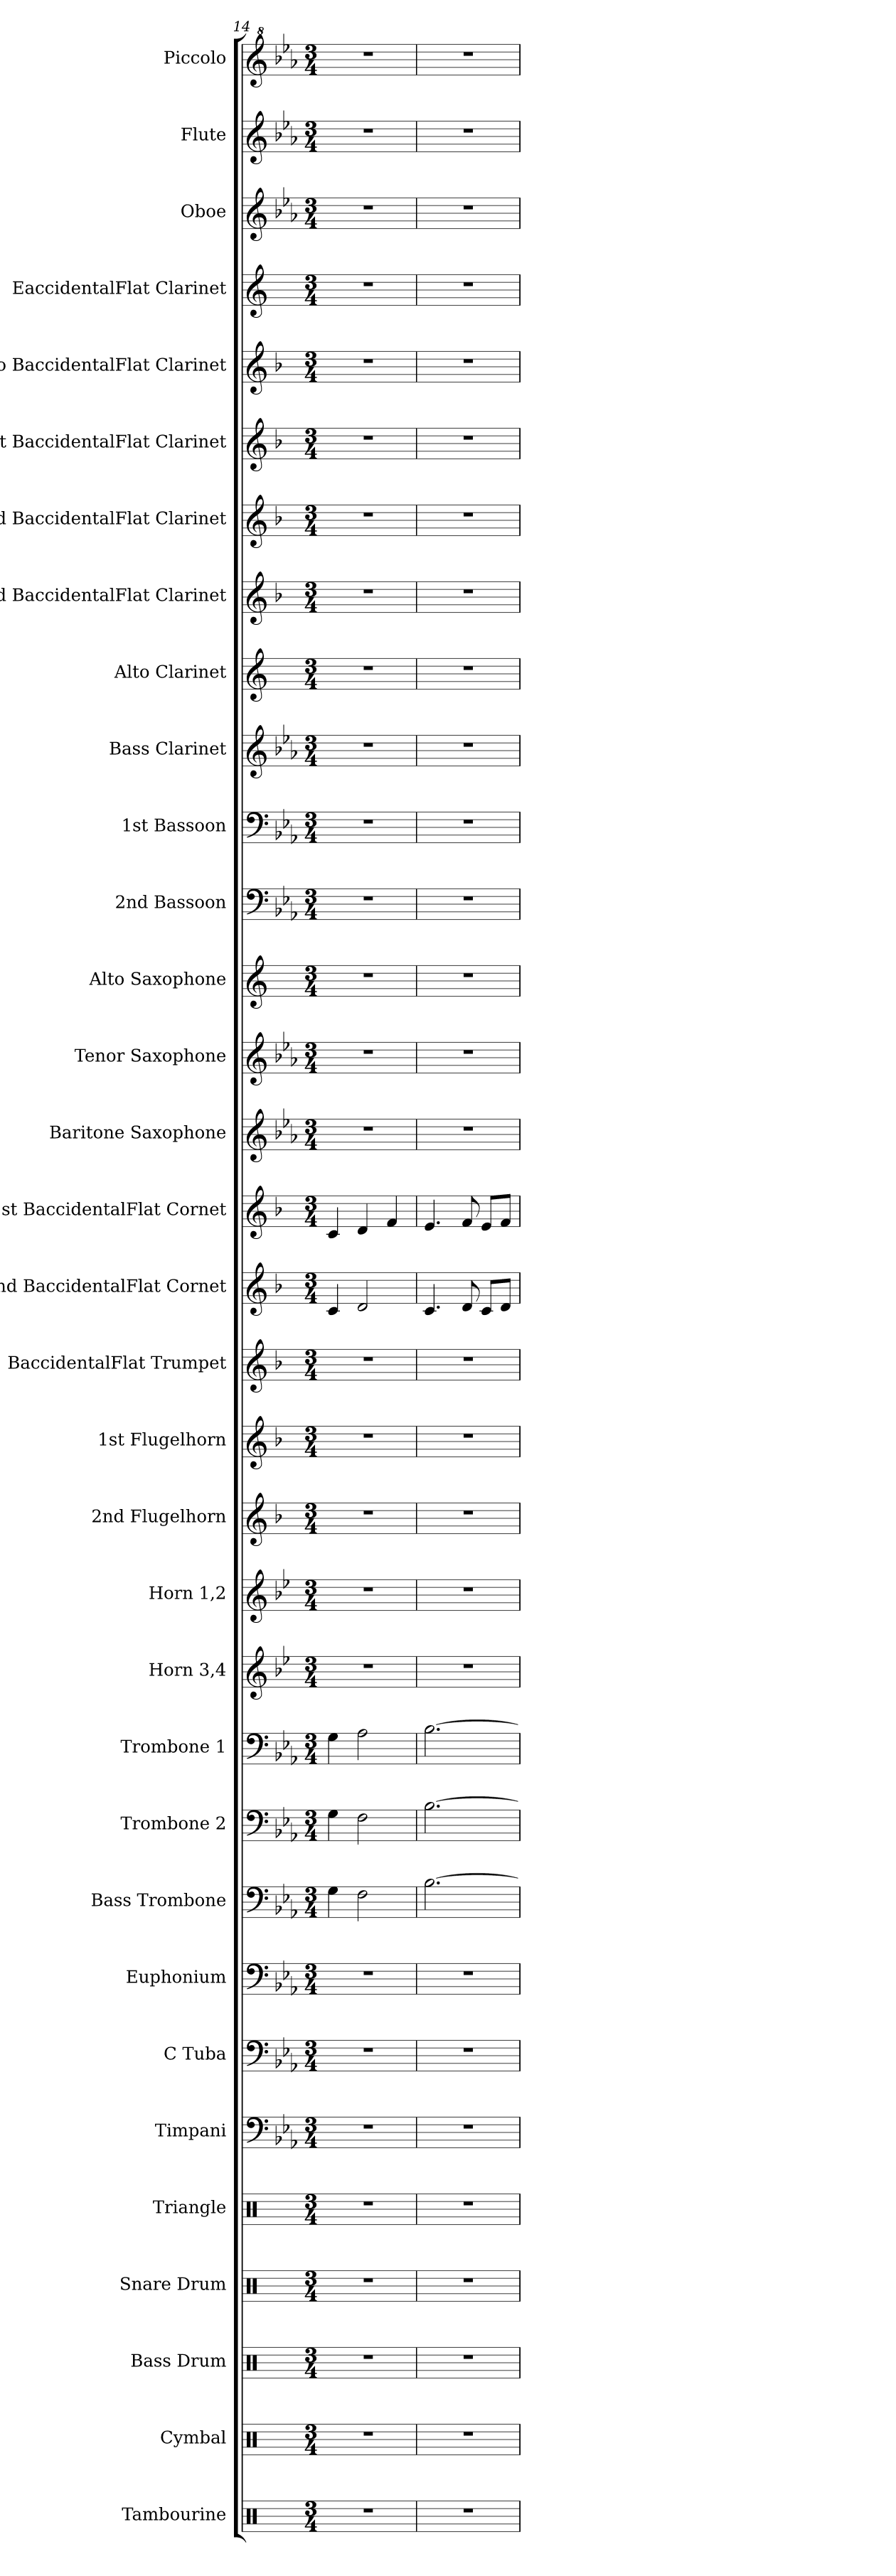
**kern	**kern	**kern	**kern	**kern	**kern	**kern	**kern	**kern	**kern	**kern	**kern	**kern	**kern	**kern	**kern	**kern	**kern	**kern	**kern	**kern	**kern	**kern	**kern	**kern	**kern	**kern	**kern	**kern	**kern	**kern	**kern	**kern
*part33	*part32	*part31	*part30	*part29	*part28	*part27	*part26	*part25	*part24	*part23	*part22	*part21	*part20	*part19	*part18	*part17	*part16	*part15	*part14	*part13	*part12	*part11	*part10	*part9	*part8	*part7	*part6	*part5	*part4	*part3	*part2	*part1
*staff33	*staff32	*staff31	*staff30	*staff29	*staff28	*staff27	*staff26	*staff25	*staff24	*staff23	*staff22	*staff21	*staff20	*staff19	*staff18	*staff17	*staff16	*staff15	*staff14	*staff13	*staff12	*staff11	*staff10	*staff9	*staff8	*staff7	*staff6	*staff5	*staff4	*staff3	*staff2	*staff1
*I"Tambourine	*I"Cymbal	*I"Bass Drum	*I"Snare Drum	*I"Triangle	*I"Timpani	*I"C Tuba	*I"Euphonium	*I"Bass Trombone	*I"Trombone 2	*I"Trombone 1	*I"Horn 3,4	*I"Horn 1,2	*I"2nd Flugelhorn	*I"1st Flugelhorn	*I"BaccidentalFlat Trumpet	*I"2nd BaccidentalFlat Cornet	*I"1st BaccidentalFlat Cornet	*I"Baritone Saxophone	*I"Tenor Saxophone	*I"Alto Saxophone	*I"2nd Bassoon	*I"1st Bassoon	*I"Bass Clarinet	*I"Alto Clarinet	*I"3rd BaccidentalFlat Clarinet	*I"2nd BaccidentalFlat Clarinet	*I"1st BaccidentalFlat Clarinet	*I"Solo BaccidentalFlat Clarinet	*I"EaccidentalFlat Clarinet	*I"Oboe	*I"Flute	*I"Piccolo
*I'Tamb.	*I'Cym.	*I'B. Dr.	*I'Sn. Dr.	*I'Trgl.	*I'Timp.	*I'C Tu.	*I'Eu.	*I'B. Trb.	*I'Trb. 2	*I'Trb. 1	*I'Hn. 3,4	*I'Hn. 1,2	*I'2nd Flghn.	*I'1st Flghn.	*I'BaccidentalFlat Tpt.	*I'2nd BaccidentalFlat Cnt.	*I'1st BaccidentalFlat Cnt.	*I'Bar. Sax.	*I'T. Sax.	*I'A. Sax.	*I'2nd Bsn.	*I'1st Bsn.	*I'B. Cl.	*I'A. Cl.	*I'3rd BaccidentalFlat Cl.	*I'2nd BaccidentalFlat Cl.	*I'1st BaccidentalFlat Cl.	*I'Solo BaccidentalFlat Cl.	*I'EaccidentalFlat Cl.	*I'Ob.	*I'Fl.	*I'Picc.
*clefX	*clefX	*clefX	*clefX	*clefX	*clefF4	*clefF4	*clefF4	*clefF4	*clefF4	*clefF4	*clefG2	*clefG2	*clefG2	*clefG2	*clefG2	*clefG2	*clefG2	*clefG2	*clefG2	*clefG2	*clefF4	*clefF4	*clefG2	*clefG2	*clefG2	*clefG2	*clefG2	*clefG2	*clefG2	*clefG2	*clefG2	*clefG^2
*	*	*	*	*	*	*	*	*	*	*	*ITrd4c7	*ITrd4c7	*ITrd1c2	*ITrd1c2	*ITrd1c2	*ITrd1c2	*ITrd1c2	*ITrd12c21	*ITrd8c14	*ITrd5c9	*	*	*ITrd8c14	*ITrd5c9	*ITrd1c2	*ITrd1c2	*ITrd1c2	*ITrd1c2	*ITrd-2c-3	*	*	*ITrd-7c-12
*k[]	*k[]	*k[]	*k[]	*k[]	*k[b-e-a-]	*k[b-e-a-]	*k[b-e-a-]	*k[b-e-a-]	*k[b-e-a-]	*k[b-e-a-]	*k[b-e-a-]	*k[b-e-a-]	*k[b-e-a-]	*k[b-e-a-]	*k[b-e-a-]	*k[b-e-a-]	*k[b-e-a-]	*k[b-e-a-]	*k[b-e-a-]	*k[b-e-a-]	*k[b-e-a-]	*k[b-e-a-]	*k[b-e-a-]	*k[b-e-a-]	*k[b-e-a-]	*k[b-e-a-]	*k[b-e-a-]	*k[b-e-a-]	*k[b-e-a-]	*k[b-e-a-]	*k[b-e-a-]	*k[b-e-a-]
*M3/4	*M3/4	*M3/4	*M3/4	*M3/4	*M3/4	*M3/4	*M3/4	*M3/4	*M3/4	*M3/4	*M3/4	*M3/4	*M3/4	*M3/4	*M3/4	*M3/4	*M3/4	*M3/4	*M3/4	*M3/4	*M3/4	*M3/4	*M3/4	*M3/4	*M3/4	*M3/4	*M3/4	*M3/4	*M3/4	*M3/4	*M3/4	*M3/4
=14	=14	=14	=14	=14	=14	=14	=14	=14	=14	=14	=14	=14	=14	=14	=14	=14	=14	=14	=14	=14	=14	=14	=14	=14	=14	=14	=14	=14	=14	=14	=14	=14
2.r	2.r	2.r	2.r	2.r	2.r	2.r	2.r	4G\	4G\	4G\	2.r	2.r	2.r	2.r	2.r	4B-/	4B-/	2.r	2.r	2.r	2.r	2.r	2.r	2.r	2.r	2.r	2.r	2.r	2.r	2.r	2.r	2.r
.	.	.	.	.	.	.	.	2F\	2F\	2A-\	.	.	.	.	.	2c/	4c/	.	.	.	.	.	.	.	.	.	.	.	.	.	.	.
.	.	.	.	.	.	.	.	.	.	.	.	.	.	.	.	.	4e-/	.	.	.	.	.	.	.	.	.	.	.	.	.	.	.
=15	=15	=15	=15	=15	=15	=15	=15	=15	=15	=15	=15	=15	=15	=15	=15	=15	=15	=15	=15	=15	=15	=15	=15	=15	=15	=15	=15	=15	=15	=15	=15	=15
2.r	2.r	2.r	2.r	2.r	2.r	2.r	2.r	[2.B-\	[2.B-\	[2.B-\	2.r	2.r	2.r	2.r	2.r	4.B-/	4.d/	2.r	2.r	2.r	2.r	2.r	2.r	2.r	2.r	2.r	2.r	2.r	2.r	2.r	2.r	2.r
.	.	.	.	.	.	.	.	.	.	.	.	.	.	.	.	8c/	8e-/	.	.	.	.	.	.	.	.	.	.	.	.	.	.	.
.	.	.	.	.	.	.	.	.	.	.	.	.	.	.	.	8B-/L	8d/L	.	.	.	.	.	.	.	.	.	.	.	.	.	.	.
.	.	.	.	.	.	.	.	.	.	.	.	.	.	.	.	8c/J	8e-/J	.	.	.	.	.	.	.	.	.	.	.	.	.	.	.
=	=	=	=	=	=	=	=	=	=	=	=	=	=	=	=	=	=	=	=	=	=	=	=	=	=	=	=	=	=	=	=	=
*-	*-	*-	*-	*-	*-	*-	*-	*-	*-	*-	*-	*-	*-	*-	*-	*-	*-	*-	*-	*-	*-	*-	*-	*-	*-	*-	*-	*-	*-	*-	*-	*-
